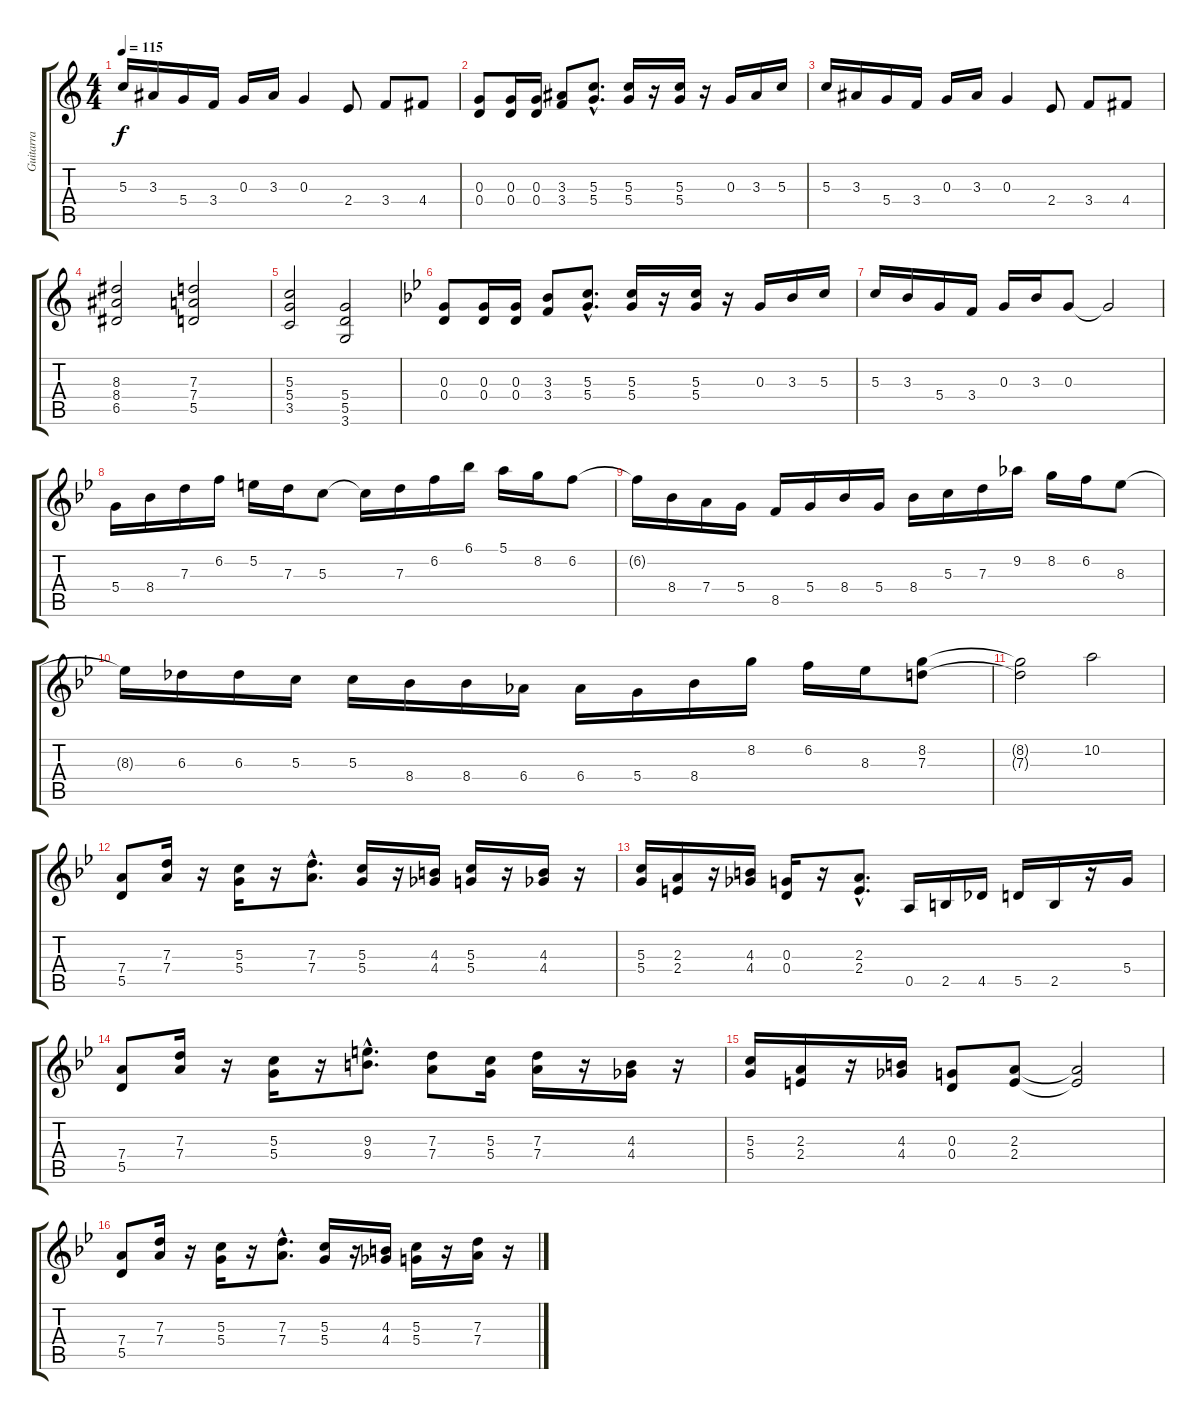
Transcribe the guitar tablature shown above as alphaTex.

\track ("Guitarra" "Guitarra") {instrument overdrivenguitar}
\staff {score tabs}
\tuning (E4 B3 G3 D3 A2 E2) {hide}
\ts (4 4)
\tempo 115
\clef g2
\ks c
5.3.16{dy f} 3.3.16 5.4.16 3.4.16 0.3.16 3.3.16 0.3.4 2.4.8 3.4.8 4.4.8 |
(0.3 0.4).8 (0.3 0.4).16 (0.3 0.4).16 (3.3 3.4).8 (5.3{hac} 5.4{hac}).8{d} (5.3 5.4).16 r.16 (5.3 5.4).16 r.16 0.3.16 3.3.16 5.3.16 |
5.3.16 3.3.16 5.4.16 3.4.16 0.3.16 3.3.16 0.3.4 2.4.8 3.4.8 4.4.8 |
(8.3 8.4 6.5).2 (7.3 7.4 5.5).2 |
(5.3 5.4 3.5).2 (5.4 5.5 3.6).2 |
\ks bb
(0.3 0.4).8 (0.3 0.4).16 (0.3 0.4).16 (3.3 3.4).8 (5.3{hac} 5.4{hac}).8{d} (5.3 5.4).16 r.16 (5.3 5.4).16 r.16 0.3.16 3.3.16 5.3.16 |
5.3.16 3.3.16 5.4.16 3.4.16 0.3.16 3.3.16 0.3.8 0.3{t}.2 |
5.4.16 8.4.16 7.3.16 6.2.16 5.2.16 7.3.16 5.3.8 5.3{t}.16 7.3.16 6.2.16 6.1.16 5.1.16 8.2.16 6.2.8 |
6.2{t}.16 8.4.16 7.4.16 5.4.16 8.5.16 5.4.16 8.4.16 5.4.16 8.4.16 5.3.16 7.3.16 9.2.16 8.2.16 6.2.16 8.3.8 |
8.3{t}.16 6.3.16 6.3.16 5.3.16 5.3.16 8.4.16 8.4.16 6.4.16 6.4.16 5.4.16 8.4.16 8.2.16 6.2.16 8.3.16 (8.2 7.3).8 |
(8.2{t} 7.3{t}).2 10.2.2 |
(7.4 5.5).8 (7.3 7.4).16 r.16 (5.3 5.4).16 r.16 (7.3{hac} 7.4{hac}).8{d} (5.3 5.4).16 r.16 (4.3 4.4).16 (5.3 5.4).16 r.16 (4.3 4.4).16 r.16 |
(5.3 5.4).16 (2.3 2.4).16 r.16 (4.3 4.4).16 (0.3 0.4).16 r.16 (2.3{hac} 2.4{hac}).8{d} 0.5.16 2.5.16 4.5.16 5.5.16 2.5.16 r.16 5.4.16 |
(7.4 5.5).8 (7.3 7.4).16 r.16 (5.3 5.4).16 r.16 (9.3{hac} 9.4{hac}).8{d} (7.3 7.4).8 (5.3 5.4).16 (7.3 7.4).16 r.16 (4.3 4.4).16 r.16 |
(5.3 5.4).16 (2.3 2.4).16 r.16 (4.3 4.4).16 (0.3 0.4).8 (2.3 2.4).8 (2.3{t} 2.4{t}).2 |
(7.4 5.5).8 (7.3 7.4).16 r.16 (5.3 5.4).16 r.16 (7.3{hac} 7.4{hac}).8{d} (5.3 5.4).16 r.16 (4.3 4.4).16 (5.3 5.4).16 r.16 (7.3 7.4).16 r.16
